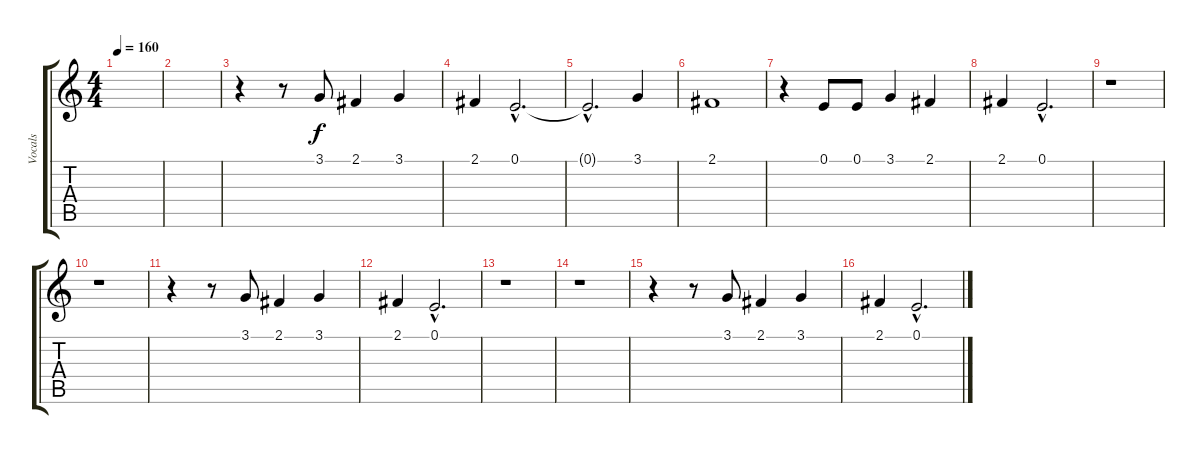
\track ("Vocals" "Vocals") {instrument oboe}
\staff {score tabs}
\tuning (E4 B3 G3 D3 A2 E2) {hide}
\ts (4 4)
\tempo 160
\clef g2
\ks c
|
|
r.4 r.8 3.1.8 2.1.4 3.1.4 |
2.1.4 0.1{hac}.2{d} |
0.1{hac t}.2{d} 3.1.4 |
2.1.1 |
r.4 0.1.8 0.1.8 3.1.4 2.1.4 |
2.1.4 0.1{hac}.2{d} |
r.1 |
r.1 |
r.4 r.8 3.1.8 2.1.4 3.1.4 |
2.1.4 0.1{hac}.2{d} |
r.1 |
r.1 |
r.4 r.8 3.1.8 2.1.4 3.1.4 |
2.1.4 0.1{hac}.2{d}
